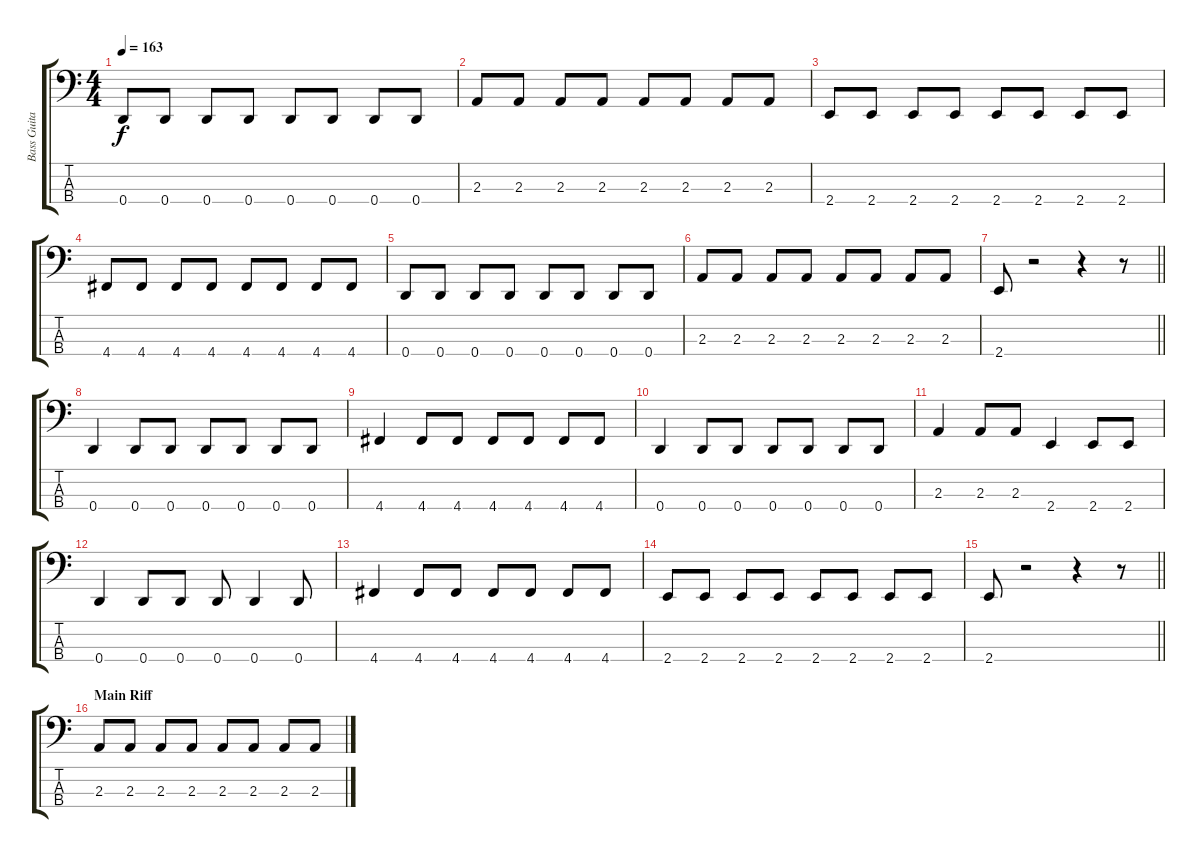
\track ("Bass Guitar" "Bass Guita") {instrument electricbasspick}
\staff {score tabs}
\tuning (F2 C2 G1 D1) {hide}
\ts (4 4)
\tempo 163
\clef f4
\ks c
0.4.8{dy f} 0.4.8 0.4.8 0.4.8 0.4.8 0.4.8 0.4.8 0.4.8 |
2.3.8 2.3.8 2.3.8 2.3.8 2.3.8 2.3.8 2.3.8 2.3.8 |
2.4.8 2.4.8 2.4.8 2.4.8 2.4.8 2.4.8 2.4.8 2.4.8 |
4.4.8 4.4.8 4.4.8 4.4.8 4.4.8 4.4.8 4.4.8 4.4.8 |
0.4.8 0.4.8 0.4.8 0.4.8 0.4.8 0.4.8 0.4.8 0.4.8 |
2.3.8 2.3.8 2.3.8 2.3.8 2.3.8 2.3.8 2.3.8 2.3.8 |
\barLineRight lightlight
2.4.8 r.2 r.4 r.8 |
\section ("" "")
0.4.4 0.4.8 0.4.8 0.4.8 0.4.8 0.4.8 0.4.8 |
4.4.4 4.4.8 4.4.8 4.4.8 4.4.8 4.4.8 4.4.8 |
0.4.4 0.4.8 0.4.8 0.4.8 0.4.8 0.4.8 0.4.8 |
2.3.4 2.3.8 2.3.8 2.4.4 2.4.8 2.4.8 |
0.4.4 0.4.8 0.4.8 0.4.8 0.4.4 0.4.8 |
4.4.4 4.4.8 4.4.8 4.4.8 4.4.8 4.4.8 4.4.8 |
2.4.8 2.4.8 2.4.8 2.4.8 2.4.8 2.4.8 2.4.8 2.4.8 |
\barLineRight lightlight
2.4.8 r.2 r.4 r.8 |
\section ("" "Main Riff")
2.3.8{instrument electricbasspick} 2.3.8 2.3.8 2.3.8 2.3.8 2.3.8 2.3.8 2.3.8
